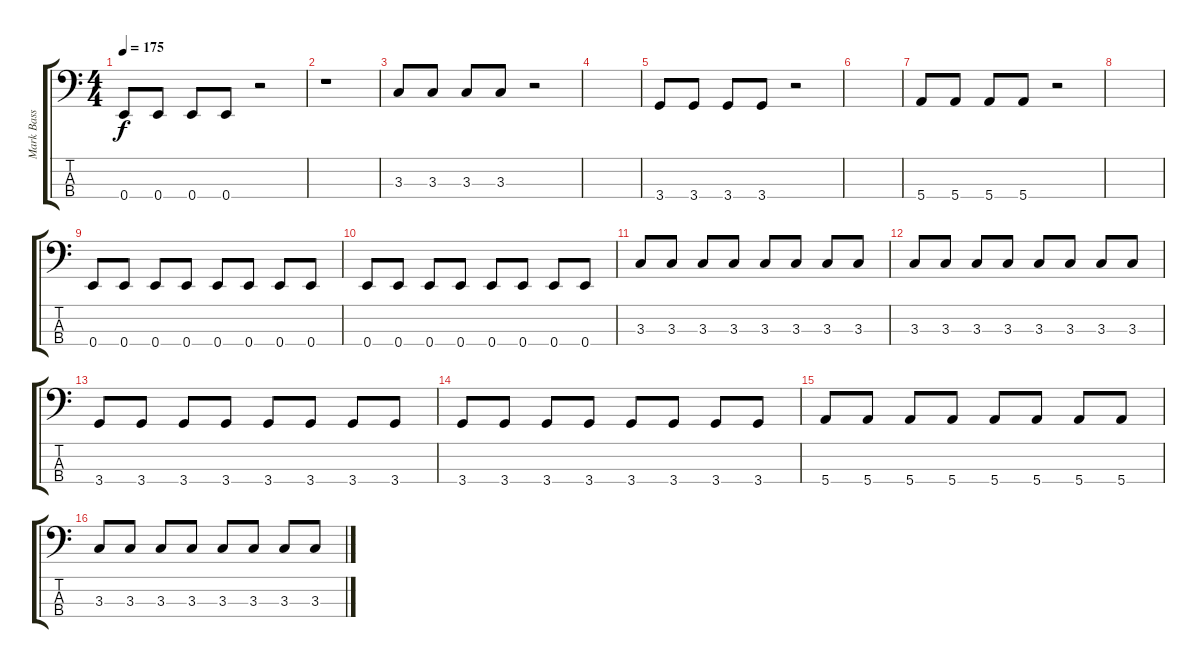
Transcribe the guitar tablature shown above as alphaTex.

\track ("Mark Bass" "Mark Bass") {instrument electricbasspick}
\staff {score tabs}
\tuning (G2 D2 A1 E1) {hide}
\ts (4 4)
\tempo 175
\clef f4
\ks c
0.4.8{dy f instrument electricbasspick} 0.4.8 0.4.8 0.4.8 r.2 |
r.1 |
3.3.8 3.3.8 3.3.8 3.3.8 r.2 |
|
3.4.8 3.4.8 3.4.8 3.4.8 r.2 |
|
5.4.8 5.4.8 5.4.8 5.4.8 r.2 |
|
0.4.8 0.4.8 0.4.8 0.4.8 0.4.8 0.4.8 0.4.8 0.4.8 |
0.4.8 0.4.8 0.4.8 0.4.8 0.4.8 0.4.8 0.4.8 0.4.8 |
3.3.8 3.3.8 3.3.8 3.3.8 3.3.8 3.3.8 3.3.8 3.3.8 |
3.3.8 3.3.8 3.3.8 3.3.8 3.3.8 3.3.8 3.3.8 3.3.8 |
3.4.8 3.4.8 3.4.8 3.4.8 3.4.8 3.4.8 3.4.8 3.4.8 |
3.4.8 3.4.8 3.4.8 3.4.8 3.4.8 3.4.8 3.4.8 3.4.8 |
5.4.8 5.4.8 5.4.8 5.4.8 5.4.8 5.4.8 5.4.8 5.4.8 |
3.3.8 3.3.8 3.3.8 3.3.8 3.3.8 3.3.8 3.3.8 3.3.8
